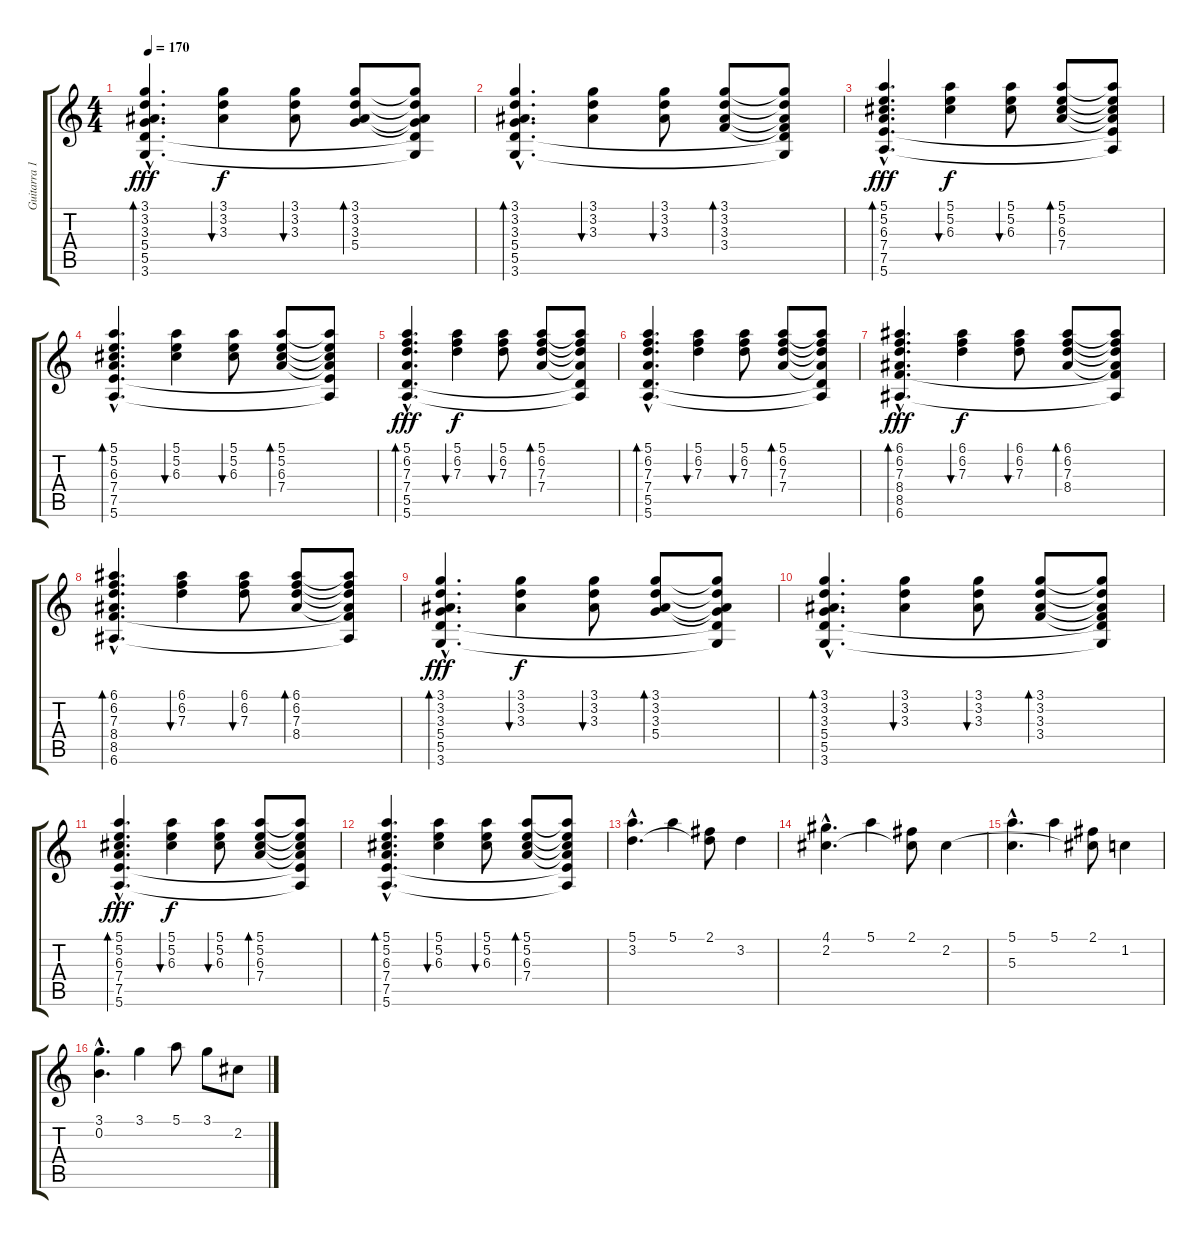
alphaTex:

\track ("Guitarra 1" "Guitarra 1") {instrument acousticguitarsteel}
\staff {score tabs}
\tuning (E4 B3 G3 D3 A2 E2) {hide}
\ts (4 4)
\tempo 170
\clef g2
\ks c
(3.1{hac} 3.2{hac} 3.3{hac} 5.4{hac} 5.5{hac} 3.6{hac}).4{d bd 240 dy fff} (3.1 3.2 3.3).4{bu 120 dy f} (3.1 3.2 3.3).8{bu 120} (3.1 3.2 3.3 5.4).8{bd 120} (3.1{t} 3.2{t} 3.3{t} 5.4{t} 5.5{t} 3.6{t}).8 |
(3.1{hac} 3.2{hac} 3.3{hac} 5.4{hac} 5.5{hac} 3.6{hac}).4{d bd 120} (3.1 3.2 3.3).4{bu 120} (3.1 3.2 3.3).8{bu 120} (3.1 3.2 3.3 3.4).8{bd 120} (3.1{t} 3.2{t} 3.3{t} 3.4{t} 5.5{t} 3.6{t}).8 |
(5.1{hac} 5.2{hac} 6.3{hac} 7.4{hac} 7.5{hac} 5.6{hac}).4{d bd 240 dy fff} (5.1 5.2 6.3).4{bu 120 dy f} (5.1 5.2 6.3).8{bu 120} (5.1 5.2 6.3 7.4).8{bd 120} (5.1{t} 5.2{t} 6.3{t} 7.4{t} 7.5{t} 5.6{t}).8 |
(5.1{hac} 5.2{hac} 6.3{hac} 7.4{hac} 7.5{hac} 5.6{hac}).4{d bd 120} (5.1 5.2 6.3).4{bu 120} (5.1 5.2 6.3).8{bu 120} (5.1 5.2 6.3 7.4).8{bd 120} (5.1{t} 5.2{t} 6.3{t} 7.4{t} 7.5{t} 5.6{t}).8 |
(5.1{hac} 6.2{hac} 7.3{hac} 7.4{hac} 5.5{hac} 5.6{hac}).4{d bd 240 dy fff} (5.1 6.2 7.3).4{bu 120 dy f} (5.1 6.2 7.3).8{bu 120} (5.1 6.2 7.3 7.4).8{bd 120} (5.1{t} 6.2{t} 7.3{t} 7.4{t} 5.5{t} 5.6{t}).8 |
(5.1{hac} 6.2{hac} 7.3{hac} 7.4{hac} 5.5{hac} 5.6{hac}).4{d bd 120} (5.1 6.2 7.3).4{bu 120} (5.1 6.2 7.3).8{bu 120} (5.1 6.2 7.3 7.4).8{bd 120} (5.1{t} 6.2{t} 7.3{t} 7.4{t} 5.5{t} 5.6{t}).8 |
(6.1{hac} 6.2{hac} 7.3{hac} 8.4{hac} 8.5{hac} 6.6{hac}).4{d bd 240 dy fff} (6.1 6.2 7.3).4{bu 120 dy f} (6.1 6.2 7.3).8{bu 120} (6.1 6.2 7.3 8.4).8{bd 120} (6.1{t} 6.2{t} 7.3{t} 8.4{t} 8.5{t} 6.6{t}).8 |
(6.1{hac} 6.2{hac} 7.3{hac} 8.4{hac} 8.5{hac} 6.6{hac}).4{d bd 120} (6.1 6.2 7.3).4{bu 120} (6.1 6.2 7.3).8{bu 120} (6.1 6.2 7.3 8.4).8{bd 120} (6.1{t} 6.2{t} 7.3{t} 8.4{t} 8.5{t} 6.6{t}).8 |
(3.1{hac} 3.2{hac} 3.3{hac} 5.4{hac} 5.5{hac} 3.6{hac}).4{d bd 240 dy fff} (3.1 3.2 3.3).4{bu 120 dy f} (3.1 3.2 3.3).8{bu 120} (3.1 3.2 3.3 5.4).8{bd 120} (3.1{t} 3.2{t} 3.3{t} 5.4{t} 5.5{t} 3.6{t}).8 |
(3.1{hac} 3.2{hac} 3.3{hac} 5.4{hac} 5.5{hac} 3.6{hac}).4{d bd 120} (3.1 3.2 3.3).4{bu 120} (3.1 3.2 3.3).8{bu 120} (3.1 3.2 3.3 3.4).8{bd 120} (3.1{t} 3.2{t} 3.3{t} 3.4{t} 5.5{t} 3.6{t}).8 |
(5.1{hac} 5.2{hac} 6.3{hac} 7.4{hac} 7.5{hac} 5.6{hac}).4{d bd 240 dy fff} (5.1 5.2 6.3).4{bu 120 dy f} (5.1 5.2 6.3).8{bu 120} (5.1 5.2 6.3 7.4).8{bd 120} (5.1{t} 5.2{t} 6.3{t} 7.4{t} 7.5{t} 5.6{t}).8 |
(5.1{hac} 5.2{hac} 6.3{hac} 7.4{hac} 7.5{hac} 5.6{hac}).4{d bd 120} (5.1 5.2 6.3).4{bu 120} (5.1 5.2 6.3).8{bu 120} (5.1 5.2 6.3 7.4).8{bd 120} (5.1{t} 5.2{t} 6.3{t} 7.4{t} 7.5{t} 5.6{t}).8 |
(5.1{hac} 3.2{hac}).4{d} 5.1.4 (2.1 3.2{t}).8 3.2.4 |
(4.1{hac} 2.2{hac}).4{d} 5.1.4 (2.1 2.2{t}).8 2.2.4 |
(5.1{hac} 5.3{hac}).4{d} 5.1.4 (2.1 2.2{t}).8 1.2.4 |
(3.1{hac} 0.2{hac}).4{d} 3.1.4 5.1.8 3.1.8 2.2.8
